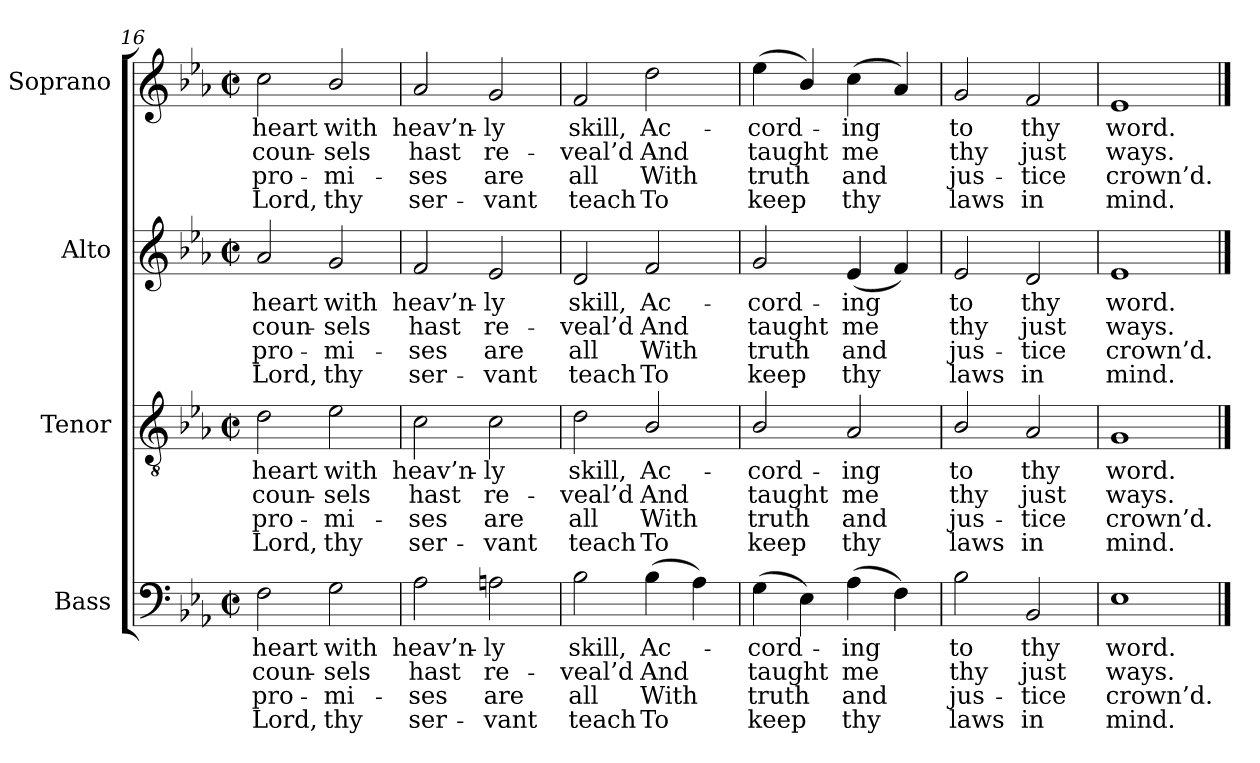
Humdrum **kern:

**kern	**text	**text	**text	**text	**kern	**text	**text	**text	**text	**kern	**text	**text	**text	**text	**kern	**text	**text	**text	**text
*part4	*part4	*part4	*part4	*part4	*part3	*part3	*part3	*part3	*part3	*part2	*part2	*part2	*part2	*part2	*part1	*part1	*part1	*part1	*part1
*staff4	*staff4	*staff4	*staff4	*staff4	*staff3	*staff3	*staff3	*staff3	*staff3	*staff2	*staff2	*staff2	*staff2	*staff2	*staff1	*staff1	*staff1	*staff1	*staff1
*I"Bass	*	*	*	*	*I"Tenor	*	*	*	*	*I"Alto	*	*	*	*	*I"Soprano	*	*	*	*
*I'B.	*	*	*	*	*I'T.	*	*	*	*	*I'A.	*	*	*	*	*I'S.	*	*	*	*
*clefF4	*	*	*	*	*clefGv2	*	*	*	*	*clefG2	*	*	*	*	*clefG2	*	*	*	*
*	*	*	*	*	*ITrd7c12	*	*	*	*	*	*	*	*	*	*	*	*	*	*
*k[b-e-a-]	*	*	*	*	*k[b-e-a-]	*	*	*	*	*k[b-e-a-]	*	*	*	*	*k[b-e-a-]	*	*	*	*
*E-:	*	*	*	*	*E-:	*	*	*	*	*E-:	*	*	*	*	*E-:	*	*	*	*
*M2/2	*	*	*	*	*M2/2	*	*	*	*	*M2/2	*	*	*	*	*M2/2	*	*	*	*
*met(c|)	*	*	*	*	*met(c|)	*	*	*	*	*met(c|)	*	*	*	*	*met(c|)	*	*	*	*
=16	=16	=16	=16	=16	=16	=16	=16	=16	=16	=16	=16	=16	=16	=16	=16	=16	=16	=16	=16
!	!LO:LY:b:color=#000000	!LO:LY:b:color=#000000	!LO:LY:b:color=#000000	!LO:LY:b:color=#000000	!	!	!	!	!	!	!	!	!	!	!	!	!	!	!
!	!	!	!	!	!	!LO:LY:b:color=#000000	!LO:LY:b:color=#000000	!LO:LY:b:color=#000000	!LO:LY:b:color=#000000	!	!	!	!	!	!	!	!	!	!
!	!	!	!	!	!	!	!	!	!	!	!LO:LY:b:color=#000000	!LO:LY:b:color=#000000	!LO:LY:b:color=#000000	!LO:LY:b:color=#000000	!	!	!	!	!
!	!	!	!	!	!	!	!	!	!	!	!	!	!	!	!	!LO:LY:b:color=#000000	!LO:LY:b:color=#000000	!LO:LY:b:color=#000000	!LO:LY:b:color=#000000
2Fi\	heart	coun-	pro-	-Lord,	2Di\	heart	coun-	pro-	-Lord,	2a-i/	heart	coun-	pro-	-Lord,	2cci\	heart	coun-	pro-	-Lord,
!	!LO:LY:b:color=#000000	!LO:LY:b:color=#000000	!LO:LY:b:color=#000000	!LO:LY:b:color=#000000	!	!	!	!	!	!	!	!	!	!	!	!	!	!	!
!	!	!	!	!	!	!LO:LY:b:color=#000000	!LO:LY:b:color=#000000	!LO:LY:b:color=#000000	!LO:LY:b:color=#000000	!	!	!	!	!	!	!	!	!	!
!	!	!	!	!	!	!	!	!	!	!	!LO:LY:b:color=#000000	!LO:LY:b:color=#000000	!LO:LY:b:color=#000000	!LO:LY:b:color=#000000	!	!	!	!	!
!	!	!	!	!	!	!	!	!	!	!	!	!	!	!	!	!LO:LY:b:color=#000000	!LO:LY:b:color=#000000	!LO:LY:b:color=#000000	!LO:LY:b:color=#000000
2Gi\	with	-sels	mi-	-thy	2E-i\	with	-sels	mi-	-thy	2gi/	with	-sels	mi-	-thy	2b-i/	with	-sels	mi-	-thy
=17	=17	=17	=17	=17	=17	=17	=17	=17	=17	=17	=17	=17	=17	=17	=17	=17	=17	=17	=17
!	!LO:LY:b:color=#000000	!LO:LY:b:color=#000000	!LO:LY:b:color=#000000	!LO:LY:b:color=#000000	!	!	!	!	!	!	!	!	!	!	!	!	!	!	!
!	!	!	!	!	!	!LO:LY:b:color=#000000	!LO:LY:b:color=#000000	!LO:LY:b:color=#000000	!LO:LY:b:color=#000000	!	!	!	!	!	!	!	!	!	!
!	!	!	!	!	!	!	!	!	!	!	!LO:LY:b:color=#000000	!LO:LY:b:color=#000000	!LO:LY:b:color=#000000	!LO:LY:b:color=#000000	!	!	!	!	!
!	!	!	!	!	!	!	!	!	!	!	!	!	!	!	!	!LO:LY:b:color=#000000	!LO:LY:b:color=#000000	!LO:LY:b:color=#000000	!LO:LY:b:color=#000000
2A-i\	heav’n-	hast	ses	ser-	2Ci\	heav’n-	hast	ses	ser-	2fi/	heav’n-	hast	ses	ser-	2a-i/	heav’n-	hast	ses	ser-
!	!LO:LY:b:color=#000000	!LO:LY:b:color=#000000	!LO:LY:b:color=#000000	!LO:LY:b:color=#000000	!	!	!	!	!	!	!	!	!	!	!	!	!	!	!
!	!	!	!	!	!	!LO:LY:b:color=#000000	!LO:LY:b:color=#000000	!LO:LY:b:color=#000000	!LO:LY:b:color=#000000	!	!	!	!	!	!	!	!	!	!
!	!	!	!	!	!	!	!	!	!	!	!LO:LY:b:color=#000000	!LO:LY:b:color=#000000	!LO:LY:b:color=#000000	!LO:LY:b:color=#000000	!	!	!	!	!
!	!	!	!	!	!	!	!	!	!	!	!	!	!	!	!	!LO:LY:b:color=#000000	!LO:LY:b:color=#000000	!LO:LY:b:color=#000000	!LO:LY:b:color=#000000
2Ani\	-ly	re-	-are	vant	2Ci\	-ly	re-	-are	vant	2e-i/	-ly	re-	-are	vant	2gi/	-ly	re-	-are	vant
=18	=18	=18	=18	=18	=18	=18	=18	=18	=18	=18	=18	=18	=18	=18	=18	=18	=18	=18	=18
!	!LO:LY:b:color=#000000	!LO:LY:b:color=#000000	!LO:LY:b:color=#000000	!LO:LY:b:color=#000000	!	!	!	!	!	!	!	!	!	!	!	!	!	!	!
!	!	!	!	!	!	!LO:LY:b:color=#000000	!LO:LY:b:color=#000000	!LO:LY:b:color=#000000	!LO:LY:b:color=#000000	!	!	!	!	!	!	!	!	!	!
!	!	!	!	!	!	!	!	!	!	!	!LO:LY:b:color=#000000	!LO:LY:b:color=#000000	!LO:LY:b:color=#000000	!LO:LY:b:color=#000000	!	!	!	!	!
!	!	!	!	!	!	!	!	!	!	!	!	!	!	!	!	!LO:LY:b:color=#000000	!LO:LY:b:color=#000000	!LO:LY:b:color=#000000	!LO:LY:b:color=#000000
2B-i\	skill,	-veal’d	all	teach	2Di\	skill,	-veal’d	all	teach	2di/	skill,	-veal’d	all	teach	2fi/	skill,	-veal’d	all	teach
!	!LO:LY:b:color=#000000	!LO:LY:b:color=#000000	!LO:LY:b:color=#000000	!LO:LY:b:color=#000000	!	!	!	!	!	!	!	!	!	!	!	!	!	!	!
!	!	!	!	!	!	!LO:LY:b:color=#000000	!LO:LY:b:color=#000000	!LO:LY:b:color=#000000	!LO:LY:b:color=#000000	!	!	!	!	!	!	!	!	!	!
!	!	!	!	!	!	!	!	!	!	!	!LO:LY:b:color=#000000	!LO:LY:b:color=#000000	!LO:LY:b:color=#000000	!LO:LY:b:color=#000000	!	!	!	!	!
!	!	!	!	!	!	!	!	!	!	!	!	!	!	!	!	!LO:LY:b:color=#000000	!LO:LY:b:color=#000000	!LO:LY:b:color=#000000	!LO:LY:b:color=#000000
(4B-i\	Ac-	And	With	To	2BB-i/	Ac-	And	With	To	2fi/	Ac-	And	With	To	2ddi\	Ac-	And	With	To
4A-i\)	.	.	.	.	.	.	.	.	.	.	.	.	.	.	.	.	.	.	.
=19	=19	=19	=19	=19	=19	=19	=19	=19	=19	=19	=19	=19	=19	=19	=19	=19	=19	=19	=19
!	!LO:LY:b:color=#000000	!LO:LY:b:color=#000000	!LO:LY:b:color=#000000	!LO:LY:b:color=#000000	!	!	!	!	!	!	!	!	!	!	!	!	!	!	!
!	!	!	!	!	!	!LO:LY:b:color=#000000	!LO:LY:b:color=#000000	!LO:LY:b:color=#000000	!LO:LY:b:color=#000000	!	!	!	!	!	!	!	!	!	!
!	!	!	!	!	!	!	!	!	!	!	!LO:LY:b:color=#000000	!LO:LY:b:color=#000000	!LO:LY:b:color=#000000	!LO:LY:b:color=#000000	!	!	!	!	!
!	!	!	!	!	!	!	!	!	!	!	!	!	!	!	!	!LO:LY:b:color=#000000	!LO:LY:b:color=#000000	!LO:LY:b:color=#000000	!LO:LY:b:color=#000000
(4Gi\	-cord-	taught	truth	keep	2BB-i/	-cord-	taught	truth	keep	2gi/	-cord-	taught	truth	keep	(4ee-i\	-cord-	taught	truth	keep
4E-i\)	.	.	.	.	.	.	.	.	.	.	.	.	.	.	4b-i/)	.	.	.	.
!	!LO:LY:b:color=#000000	!LO:LY:b:color=#000000	!LO:LY:b:color=#000000	!LO:LY:b:color=#000000	!	!	!	!	!	!	!	!	!	!	!	!	!	!	!
!	!	!	!	!	!	!LO:LY:b:color=#000000	!LO:LY:b:color=#000000	!LO:LY:b:color=#000000	!LO:LY:b:color=#000000	!	!	!	!	!	!	!	!	!	!
!	!	!	!	!	!	!	!	!	!	!	!LO:LY:b:color=#000000	!LO:LY:b:color=#000000	!LO:LY:b:color=#000000	!LO:LY:b:color=#000000	!	!	!	!	!
!	!	!	!	!	!	!	!	!	!	!	!	!	!	!	!	!LO:LY:b:color=#000000	!LO:LY:b:color=#000000	!LO:LY:b:color=#000000	!LO:LY:b:color=#000000
(4A-i\	-ing	me	and	thy	2AA-i/	-ing	me	and	thy	(4e-i/	-ing	me	and	thy	(4cci\	-ing	me	and	thy
4Fi\)	.	.	.	.	.	.	.	.	.	4fi/)	.	.	.	.	4a-i/)	.	.	.	.
=20	=20	=20	=20	=20	=20	=20	=20	=20	=20	=20	=20	=20	=20	=20	=20	=20	=20	=20	=20
!	!LO:LY:b:color=#000000	!LO:LY:b:color=#000000	!LO:LY:b:color=#000000	!LO:LY:b:color=#000000	!	!	!	!	!	!	!	!	!	!	!	!	!	!	!
!	!	!	!	!	!	!LO:LY:b:color=#000000	!LO:LY:b:color=#000000	!LO:LY:b:color=#000000	!LO:LY:b:color=#000000	!	!	!	!	!	!	!	!	!	!
!	!	!	!	!	!	!	!	!	!	!	!LO:LY:b:color=#000000	!LO:LY:b:color=#000000	!LO:LY:b:color=#000000	!LO:LY:b:color=#000000	!	!	!	!	!
!	!	!	!	!	!	!	!	!	!	!	!	!	!	!	!	!LO:LY:b:color=#000000	!LO:LY:b:color=#000000	!LO:LY:b:color=#000000	!LO:LY:b:color=#000000
2B-i\	to	thy	jus-	-laws	2BB-i/	to	thy	jus-	-laws	2e-i/	to	thy	jus-	-laws	2gi/	to	thy	jus-	-laws
!	!LO:LY:b:color=#000000	!LO:LY:b:color=#000000	!LO:LY:b:color=#000000	!LO:LY:b:color=#000000	!	!	!	!	!	!	!	!	!	!	!	!	!	!	!
!	!	!	!	!	!	!LO:LY:b:color=#000000	!LO:LY:b:color=#000000	!LO:LY:b:color=#000000	!LO:LY:b:color=#000000	!	!	!	!	!	!	!	!	!	!
!	!	!	!	!	!	!	!	!	!	!	!LO:LY:b:color=#000000	!LO:LY:b:color=#000000	!LO:LY:b:color=#000000	!LO:LY:b:color=#000000	!	!	!	!	!
!	!	!	!	!	!	!	!	!	!	!	!	!	!	!	!	!LO:LY:b:color=#000000	!LO:LY:b:color=#000000	!LO:LY:b:color=#000000	!LO:LY:b:color=#000000
2BB-i/	thy	just	tice	in	2AA-i/	thy	just	tice	in	2di/	thy	just	tice	in	2fi/	thy	just	tice	in
=21	=21	=21	=21	=21	=21	=21	=21	=21	=21	=21	=21	=21	=21	=21	=21	=21	=21	=21	=21
!	!LO:LY:b:color=#000000	!LO:LY:b:color=#000000	!LO:LY:b:color=#000000	!LO:LY:b:color=#000000	!	!	!	!	!	!	!	!	!	!	!	!	!	!	!
!	!	!	!	!	!	!LO:LY:b:color=#000000	!LO:LY:b:color=#000000	!LO:LY:b:color=#000000	!LO:LY:b:color=#000000	!	!	!	!	!	!	!	!	!	!
!	!	!	!	!	!	!	!	!	!	!	!LO:LY:b:color=#000000	!LO:LY:b:color=#000000	!LO:LY:b:color=#000000	!LO:LY:b:color=#000000	!	!	!	!	!
!	!	!	!	!	!	!	!	!	!	!	!	!	!	!	!	!LO:LY:b:color=#000000	!LO:LY:b:color=#000000	!LO:LY:b:color=#000000	!LO:LY:b:color=#000000
1E-i	word.	ways.	crown’d.	mind.	1GGi	word.	ways.	crown’d.	mind.	1e-i	word.	ways.	crown’d.	mind.	1e-i	word.	ways.	crown’d.	mind.
==	==	==	==	==	==	==	==	==	==	==	==	==	==	==	==	==	==	==	==
*-	*-	*-	*-	*-	*-	*-	*-	*-	*-	*-	*-	*-	*-	*-	*-	*-	*-	*-	*-
